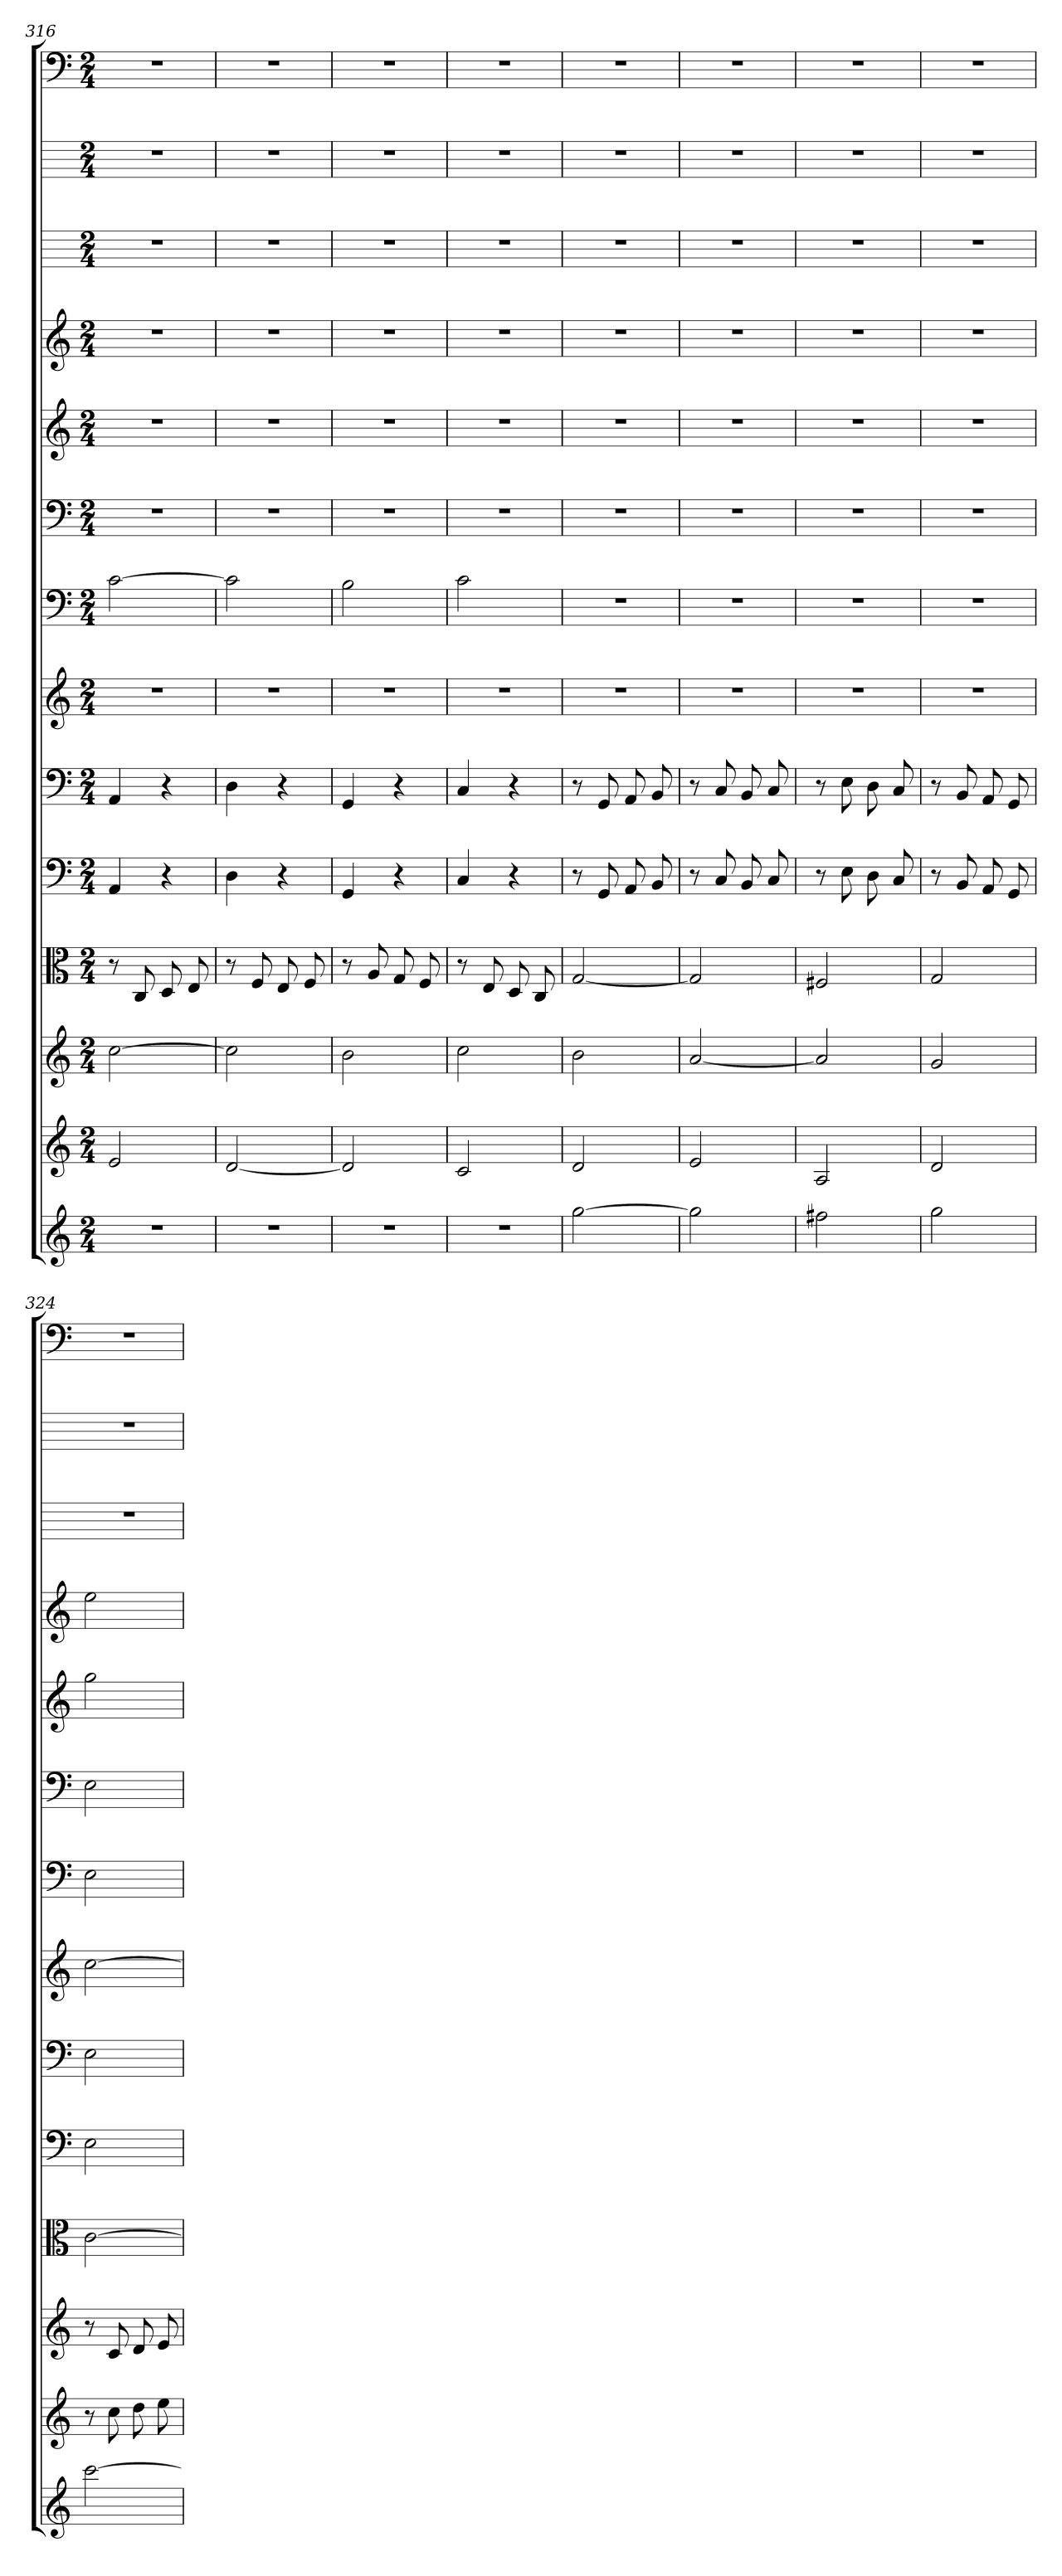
**kern	**kern	**kern	**kern	**kern	**kern	**kern	**kern	**kern	**kern	**kern	**kern	**kern	**kern
*part14	*part13	*part12	*part11	*part10	*part9	*part8	*part7	*part6	*part5	*part4	*part3	*part2	*part1
*staff14	*staff13	*staff12	*staff11	*staff10	*staff9	*staff8	*staff7	*staff6	*staff5	*staff4	*staff3	*staff2	*staff1
*	*	*	*clefC3	*clefF4	*clefF4	*	*clefF4	*clefF4	*	*	*	*	*clefF4
*k[]	*k[]	*k[]	*k[]	*k[]	*k[]	*k[]	*k[]	*k[]	*k[]	*k[]	*k[]	*k[]	*k[]
*C:	*C:	*C:	*C:	*C:	*C:	*C:	*C:	*C:	*C:	*C:	*C:	*C:	*C:
*M2/4	*M2/4	*M2/4	*M2/4	*M2/4	*M2/4	*M2/4	*M2/4	*M2/4	*M2/4	*M2/4	*M2/4	*M2/4	*M2/4
=316	=316	=316	=316	=316	=316	=316	=316	=316	=316	=316	=316	=316	=316
2r	2e	[2cc	8r	4AA	4AA	2r	[2c	2r	2r	2r	2r	2r	2r
.	.	.	8C	.	.	.	.	.	.	.	.	.	.
.	.	.	8D	4r	4r	.	.	.	.	.	.	.	.
.	.	.	8E	.	.	.	.	.	.	.	.	.	.
=317	=317	=317	=317	=317	=317	=317	=317	=317	=317	=317	=317	=317	=317
2r	[2d	2cc]	8r	4D	4D	2r	2c]	2r	2r	2r	2r	2r	2r
.	.	.	8F	.	.	.	.	.	.	.	.	.	.
.	.	.	8E	4r	4r	.	.	.	.	.	.	.	.
.	.	.	8F	.	.	.	.	.	.	.	.	.	.
=318	=318	=318	=318	=318	=318	=318	=318	=318	=318	=318	=318	=318	=318
2r	2d]	2b	8r	4GG	4GG	2r	2B	2r	2r	2r	2r	2r	2r
.	.	.	8A	.	.	.	.	.	.	.	.	.	.
.	.	.	8G	4r	4r	.	.	.	.	.	.	.	.
.	.	.	8F	.	.	.	.	.	.	.	.	.	.
=319	=319	=319	=319	=319	=319	=319	=319	=319	=319	=319	=319	=319	=319
2r	2c	2cc	8r	4C	4C	2r	2c	2r	2r	2r	2r	2r	2r
.	.	.	8E	.	.	.	.	.	.	.	.	.	.
.	.	.	8D	4r	4r	.	.	.	.	.	.	.	.
.	.	.	8C	.	.	.	.	.	.	.	.	.	.
=320	=320	=320	=320	=320	=320	=320	=320	=320	=320	=320	=320	=320	=320
[2gg	2d	2b	[2G	8r	8r	2r	2r	2r	2r	2r	2r	2r	2r
.	.	.	.	8GG	8GG	.	.	.	.	.	.	.	.
.	.	.	.	8AA	8AA	.	.	.	.	.	.	.	.
.	.	.	.	8BB	8BB	.	.	.	.	.	.	.	.
=321	=321	=321	=321	=321	=321	=321	=321	=321	=321	=321	=321	=321	=321
2gg]	2e	[2a	2G]	8r	8r	2r	2r	2r	2r	2r	2r	2r	2r
.	.	.	.	8C	8C	.	.	.	.	.	.	.	.
.	.	.	.	8BB	8BB	.	.	.	.	.	.	.	.
.	.	.	.	8C	8C	.	.	.	.	.	.	.	.
=322	=322	=322	=322	=322	=322	=322	=322	=322	=322	=322	=322	=322	=322
2ff#X	2A	2a]	2F#X	8r	8r	2r	2r	2r	2r	2r	2r	2r	2r
.	.	.	.	8E	8E	.	.	.	.	.	.	.	.
.	.	.	.	8D	8D	.	.	.	.	.	.	.	.
.	.	.	.	8C	8C	.	.	.	.	.	.	.	.
=323	=323	=323	=323	=323	=323	=323	=323	=323	=323	=323	=323	=323	=323
2gg	2d	2g	2G	8r	8r	2r	2r	2r	2r	2r	2r	2r	2r
.	.	.	.	8BB	8BB	.	.	.	.	.	.	.	.
.	.	.	.	8AA	8AA	.	.	.	.	.	.	.	.
.	.	.	.	8GG	8GG	.	.	.	.	.	.	.	.
=324	=324	=324	=324	=324	=324	=324	=324	=324	=324	=324	=324	=324	=324
[2ccc	8r	8r	[2c	2E	2E	[2cc	2E	2E	2gg	2ee	2r	2r	2r
.	8cc	8c	.	.	.	.	.	.	.	.	.	.	.
.	8dd	8d	.	.	.	.	.	.	.	.	.	.	.
.	8ee	8e	.	.	.	.	.	.	.	.	.	.	.
=	=	=	=	=	=	=	=	=	=	=	=	=	=
*-	*-	*-	*-	*-	*-	*-	*-	*-	*-	*-	*-	*-	*-
